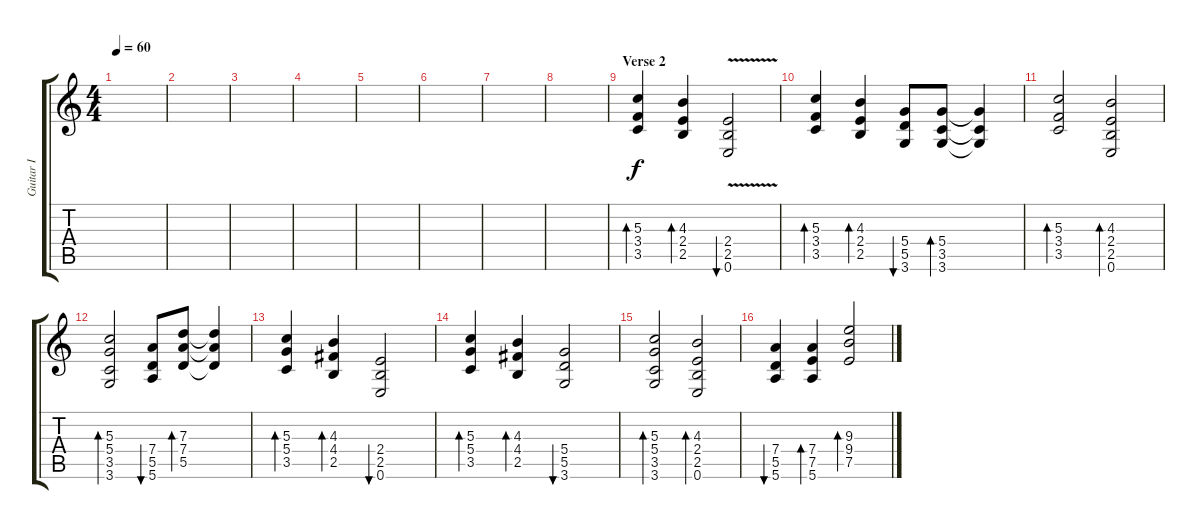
\track ("Guitar I" "Guitar I") {instrument electricguitarclean}
\staff {score tabs}
\tuning (E4 B3 G3 D3 A2 E2) {hide}
\ts (4 4)
\tempo 60
\clef g2
\ks c
|
|
|
|
|
|
|
|
\section ("" "Verse 2")
(5.3 3.4 3.5).4{bd 240 instrument electricguitarclean} (4.3 2.4 2.5).4{bd 240} (2.4 2.5{v} 0.6{v}).2{bu 240} |
(5.3 3.4 3.5).4{bd 240} (4.3 2.4 2.5).4{bd 240} (5.4 5.5 3.6).8{bu 240} (5.4 3.5 3.6).8{bd 240} (5.4{t} 3.5{t} 3.6{t}).4 |
(5.3 3.4 3.5).2{bd 240} (4.3 2.4 2.5 0.6).2{bd 240} |
(5.3 5.4 3.5 3.6).2{bd 240} (7.4 5.5 5.6).8{bu 240} (7.3 7.4 5.5).8{bd 240} (7.3{t} 7.4{t} 5.5{t}).4 |
(5.3 5.4 3.5).4{bd 240} (4.3 4.4 2.5).4{bd 240} (2.4 2.5 0.6).2{bu 240} |
(5.3 5.4 3.5).4{bd 240} (4.3 4.4 2.5).4{bd 240} (5.4 5.5 3.6).2{bu 240} |
(5.3 5.4 3.5 3.6).2{bd 240} (4.3 2.4 2.5 0.6).2{bd 240} |
(7.4 5.5 5.6).4{bu 240} (7.4 7.5 5.6).4{bd 240} (9.3 9.4 7.5).2{bd 240}
